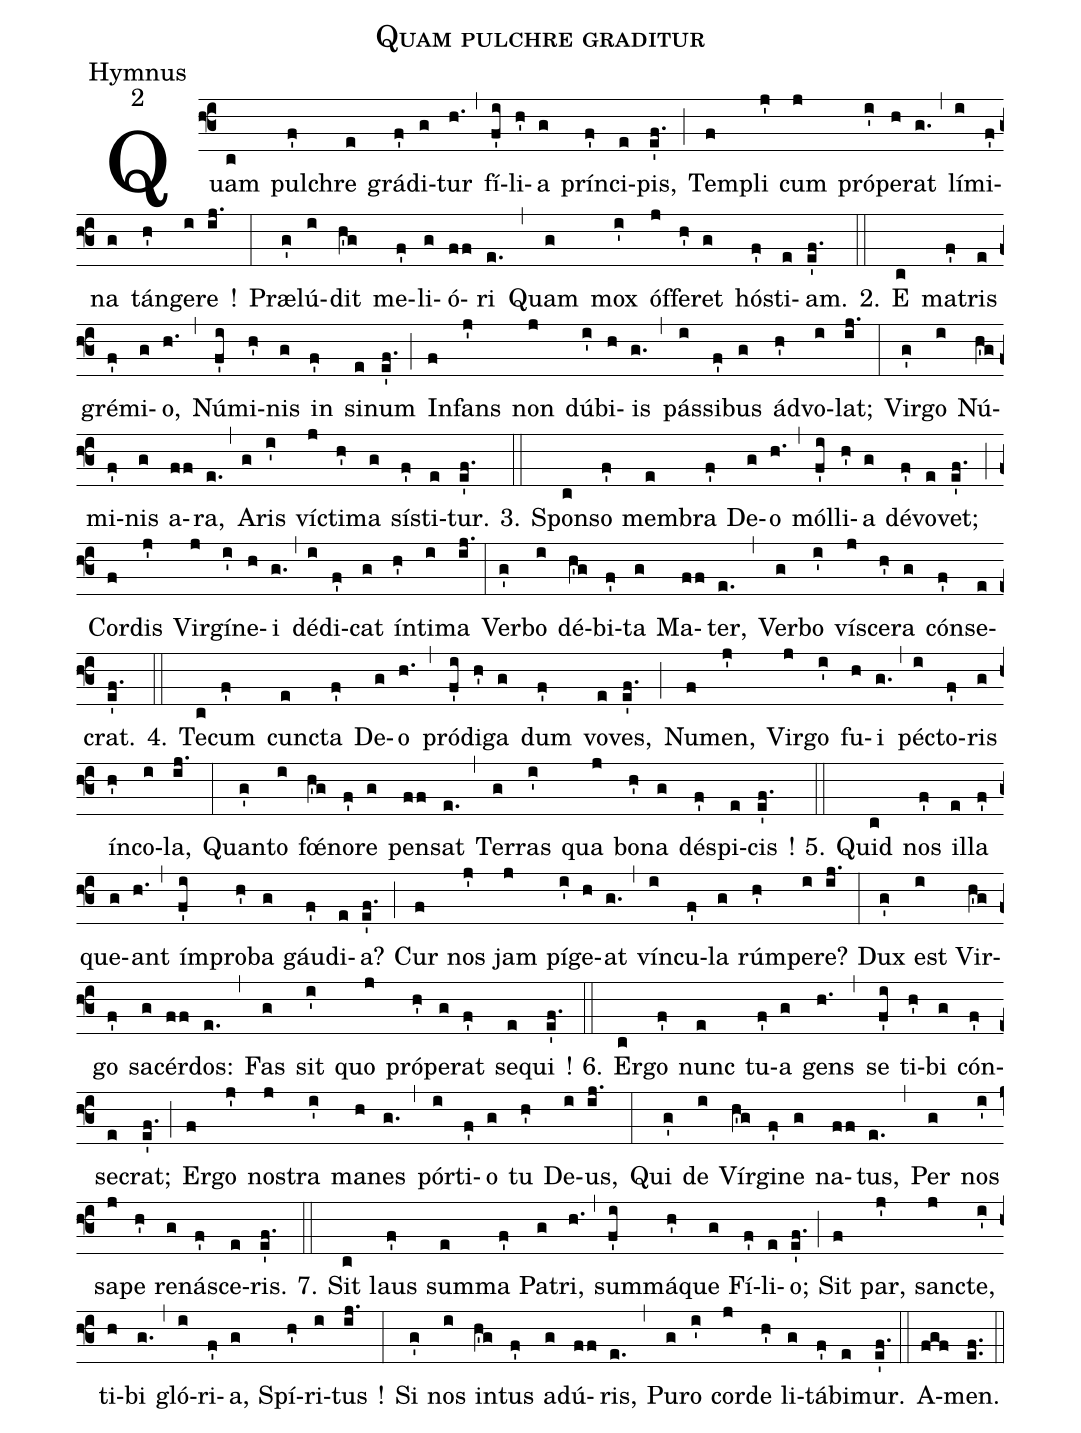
name:Quam pulchre graditur;
office-part:Hymnus;
mode:2;
%%
(f3)Quam(c) pul(f')chre(e) grá(f')di(g)tur(h.) (,) fí(f'i)li(h')a(g) prín(f')ci(e)pis,(e'f.) (;)
Tem(f)pli(j') cum(j) pró(i')pe(h)rat(g.) (,) lí(i)mi(f')na(g) tán(h')ge(i)re(ij.)  !(:)
Præ(g')lú(i)dit(h'g) me(f')li(g)ó(ff)ri(e.) (,)
Quam(g) mox(i') óf(j)fe(h')ret(g) hó(f')sti(e)am.(e'f.)
2.(::) E(c) ma(f')tris(e) gré(f')mi(g)o,(h.) (,) Nú(f'i)mi(h')nis(g) in(f') si(e)num(e'f.) (;)
In(f)fans(j') non(j) dú(i')bi(h)is(g.) (,) pás(i)si(f')bus(g) ád(h')vo(i)lat;(ij.) (:)
Vir(g')go(i) Nú(h'g)mi(f')nis(g) a(ff)ra,(e.) (,)
A(g)ris(i') ví(j)cti(h')ma(g) sí(f')sti(e)tur.(e'f.)
3.(::) Spon(c)so(f') mem(e)bra(f') De(g)o(h.) (,) mól(f'i)li(h')a(g) dé(f')vo(e)vet;(e'f.) (;)
Cor(f)dis(j') Vir(j)gí(i')ne(h)i(g.) (,) dé(i)di(f')cat(g) ín(h')ti(i)ma(ij.) (:)
Ver(g')bo(i) dé(h'g)bi(f')ta(g) Ma(ff)ter,(e.) (,)
Ver(g)bo(i') ví(j)sce(h')ra(g) cón(f')se(e)crat.(e'f.)
4.(::) Te(c)cum(f') cun(e)cta(f') De(g)o(h.) (,) pró(f'i)di(h')ga(g) dum(f') vo(e)ves,(e'f.) (;)
Nu(f)men,(j') Vir(j)go(i') fu(h)i(g.) (,) pé(i)cto(f')ris(g) ín(h')co(i)la,(ij.) (:)
Quan(g')to(i) fœ́(h'g)no(f')re(g) pen(ff)sat(e.) (,)
Ter(g)ras(i') qua(j) bo(h')na(g) dé(f')spi(e)cis(e'f.)  !
5.(::) Quid(c) nos(f') il(e)la(f') que(g)ant(h.) (,) ím(f'i)pro(h')ba(g) gáu(f')di(e)a?(e'f.) (;)
Cur(f) nos(j') jam(j) pí(i')ge(h)at(g.) (,) vín(i)cu(f')la(g) rúm(h')pe(i)re?(ij.) (:)
Dux(g') est(i) Vir(h'g)go(f') sa(g)cér(ff)dos:(e.) (,)
Fas(g) sit(i') quo(j) pró(h')pe(g)rat(f') se(e)qui(e'f.)  !
6.(::) Er(c)go(f') nunc(e) tu(f')a(g) gens(h.) (,) se(f'i) ti(h')bi(g) cón(f')se(e)crat;(e'f.) (;)
Er(f)go(j') no(j)stra(i') ma(h)nes(g.) (,) pór(i)ti(f')o(g) tu(h') De(i)us,(ij.) (:)
Qui(g') de(i) Vír(h'g)gi(f')ne(g) na(ff)tus,(e.) (,)
Per(g) nos(i') sa(j)pe(h') re(g)ná(f')sce(e)ris.(e'f.)
7.(::) Sit(c) laus(f') sum(e)ma(f') Pa(g)tri,(h.) (,) sum(f'i)má(h')que(g) Fí(f')li(e)o;(e'f.) (;)
Sit(f) par,(j') san(j)cte,(i') ti(h)bi(g.) (,) gló(i)ri(f')a,(g) Spí(h')ri(i)tus(ij.)  !(:)
Si(g') nos(i) in(h'g)tus(f') a(g)dú(ff)ris,(e.) (,)
Pu(g)ro(i') cor(j)de(h') li(g)tá(f')bi(e)mur.(e'f.) (::)
A(fgf)men.(ef..) (::)
